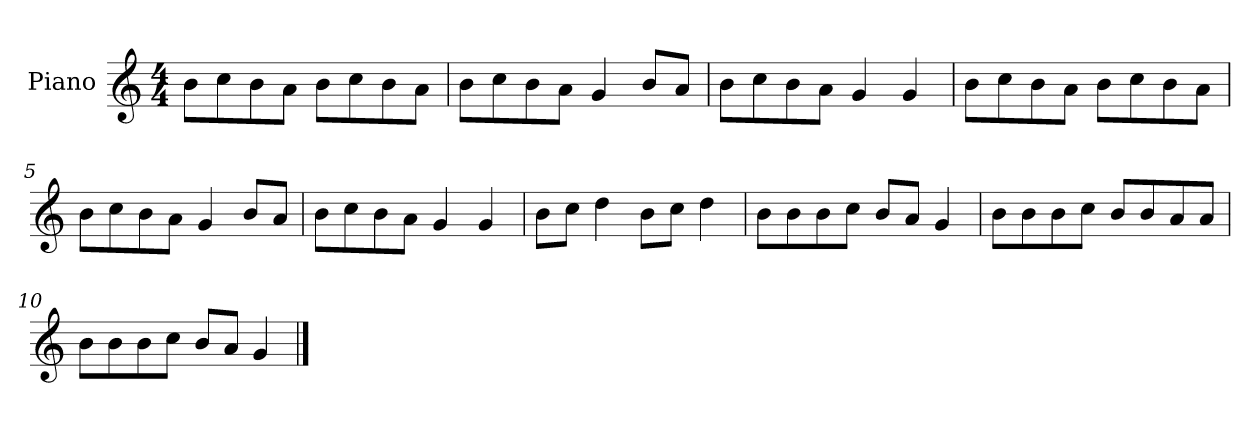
**kern
*part1
*staff1
*I"Piano
*I'P-no
*clefG2
*k[]
*M4/4
*MM90
=1
8b\L
8cc\
8b\
8a\J
8b\L
8cc\
8b\
8a\J
=2
8b\L
8cc\
8b\
8a\J
4g/
8b/L
8a/J
=3
8b\L
8cc\
8b\
8a\J
4g/
4g/
=4
8b\L
8cc\
8b\
8a\J
8b\L
8cc\
8b\
8a\J
=5
8b\L
8cc\
8b\
8a\J
4g/
8b/L
8a/J
!!LO:LB:g=z
=6
8b\L
8cc\
8b\
8a\J
4g/
4g/
=7
8b\L
8cc\J
4dd\
8b\L
8cc\J
4dd\
=8
8b\L
8b\
8b\
8cc\J
8b/L
8a/J
4g/
=9
8b\L
8b\
8b\
8cc\J
8b/L
8b/
8a/
8a/J
=10
8b\L
8b\
8b\
8cc\J
8b/L
8a/J
4g/
==
*-
